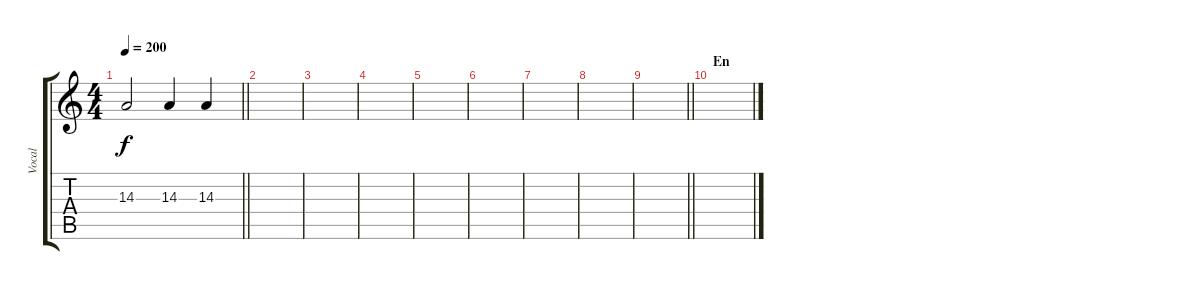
\track ("Vocal" "Vocal") {instrument oboe}
\staff {score tabs}
\tuning (E4 B3 G3 D3 A2 E2) {hide}
\ts (4 4)
\tempo 200
\clef g2
\barLineRight lightlight
\ks c
14.3.2{dy f} 14.3.4 14.3.4 |
|
|
|
|
|
|
|
\barLineRight lightlight
|
\section ("" "En")
